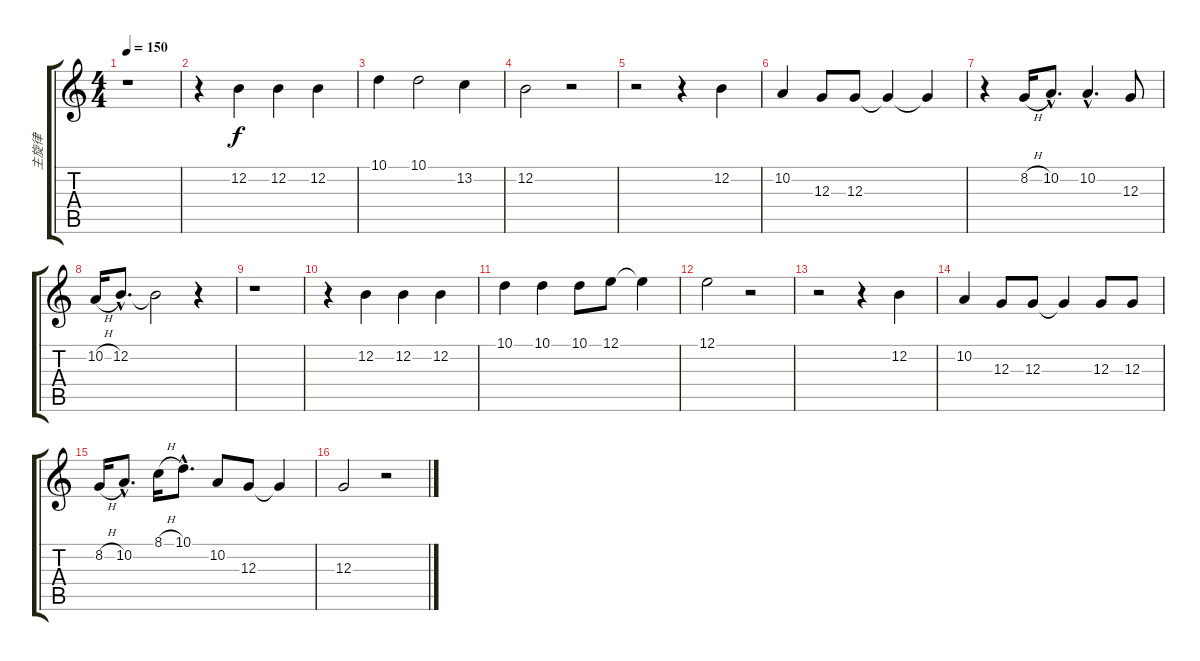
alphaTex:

\track ("主旋律" "主旋律") {instrument voiceoohs}
\staff {score tabs}
\tuning (E4 B3 G3 D3 A2 E2) {hide}
\ts (4 4)
\tempo 150
\clef g2
\ks c
r.1{dy f} |
r.4 12.2.4 12.2.4 12.2.4 |
10.1.4 10.1.2 13.2.4 |
12.2.2 r.2 |
r.2 r.4 12.2.4 |
10.2.4 12.3.8 12.3.8 12.3{t}.4 12.3{t}.4 |
r.4 8.2{h}.16 10.2{hac}.8{d} 10.2{hac}.4{d} 12.3.8 |
10.2{h}.16 12.2{hac}.8{d} 12.2{t}.2 r.4 |
r.1 |
r.4 12.2.4 12.2.4 12.2.4 |
10.1.4 10.1.4 10.1.8 12.1.8 12.1{t}.4 |
12.1.2 r.2 |
r.2 r.4 12.2.4 |
10.2.4 12.3.8 12.3.8 12.3{t}.4 12.3.8 12.3.8 |
8.2{h}.16 10.2{hac}.8{d} 8.1{h}.16 10.1{hac}.8{d} 10.2.8 12.3.8 12.3{t}.4 |
12.3.2 r.2
